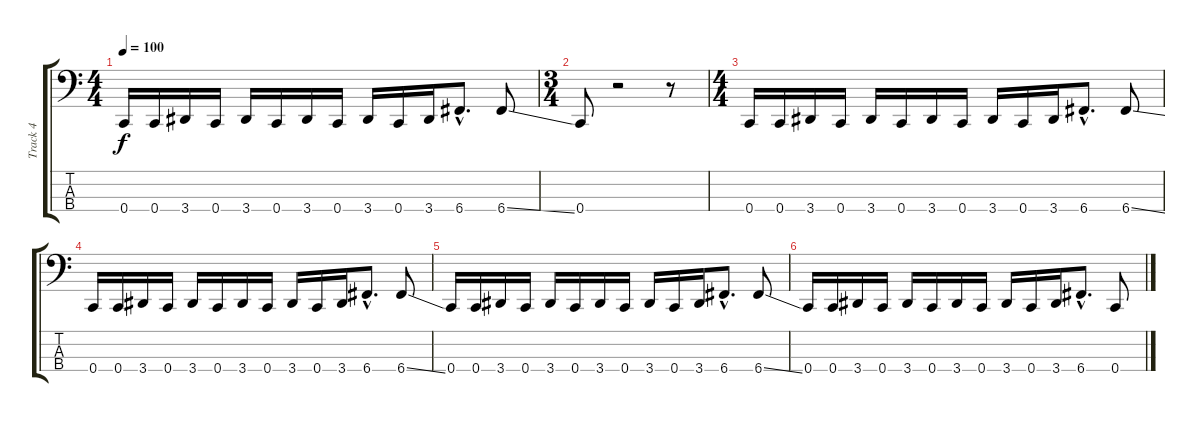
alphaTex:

\track ("Track 4" "Track 4") {instrument electricbasspick}
\staff {score tabs}
\tuning (Eb2 Bb1 F1 C1) {hide}
\ts (4 4)
\tempo 100
\clef f4
\ks c
0.4.16{dy f} 0.4.16 3.4.16 0.4.16 3.4.16 0.4.16 3.4.16 0.4.16 3.4.16 0.4.16 3.4.16 6.4{hac}.8{d} 6.4{ss}.8 |
\ts (3 4)
0.4.8 r.2 r.8 |
\ts (4 4)
0.4.16 0.4.16 3.4.16 0.4.16 3.4.16 0.4.16 3.4.16 0.4.16 3.4.16 0.4.16 3.4.16 6.4{hac}.8{d} 6.4{ss}.8 |
0.4.16 0.4.16 3.4.16 0.4.16 3.4.16 0.4.16 3.4.16 0.4.16 3.4.16 0.4.16 3.4.16 6.4{hac}.8{d} 6.4{ss}.8 |
0.4.16 0.4.16 3.4.16 0.4.16 3.4.16 0.4.16 3.4.16 0.4.16 3.4.16 0.4.16 3.4.16 6.4{hac}.8{d} 6.4{ss}.8 |
0.4.16 0.4.16 3.4.16 0.4.16 3.4.16 0.4.16 3.4.16 0.4.16 3.4.16 0.4.16 3.4.16 6.4{hac}.8{d} 0.4.8
